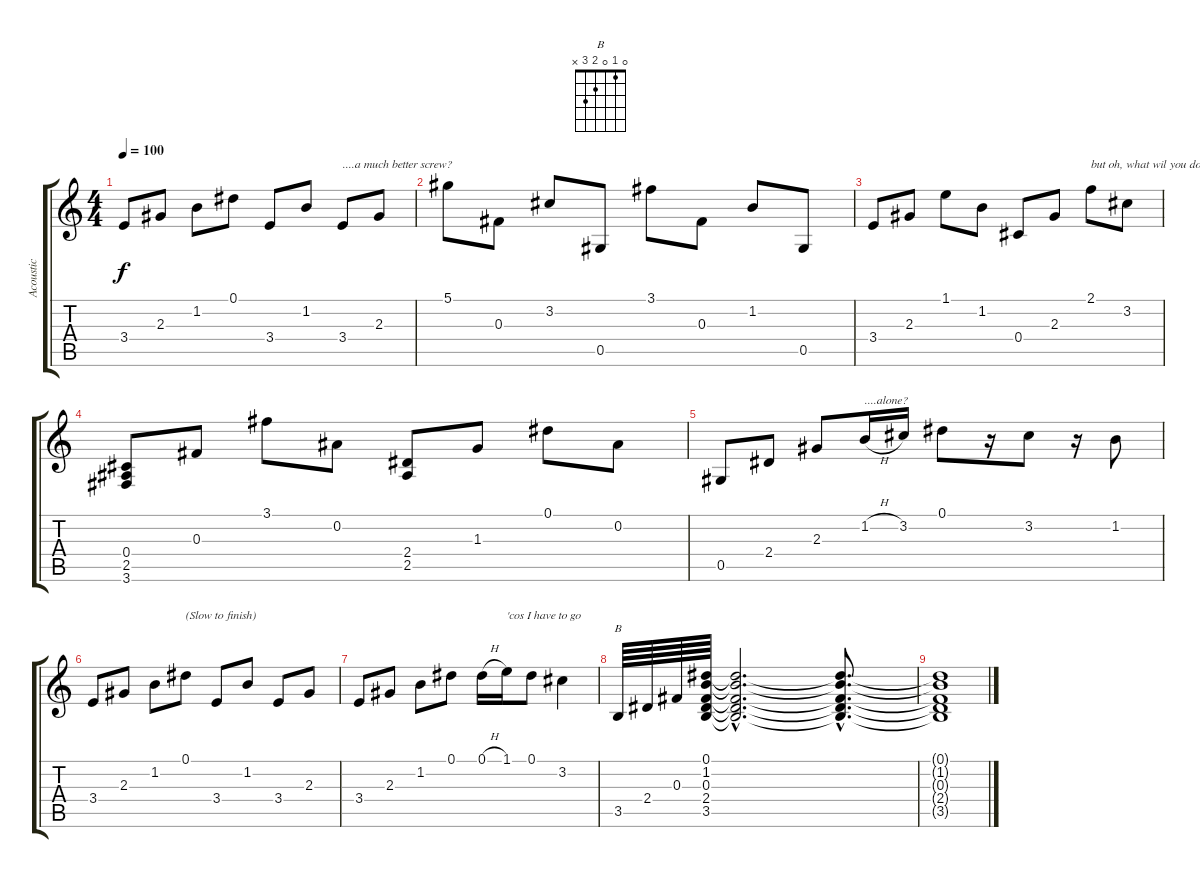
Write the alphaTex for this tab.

\track ("Acoustic" "Acoustic") {instrument acousticguitarsteel}
\staff {score tabs}
\tuning (Eb4 Bb3 Gb3 Db3 Ab2 Eb2) {hide}
\chord ("B" 0 1 0 2 3 x)
\ts (4 4)
\tempo 100
\clef g2
\ks c
3.4.8{dy f} 2.3.8 1.2.8 0.1.8 3.4.8 1.2.8 3.4.8{txt "....a much better screw?"} 2.3.8 |
5.1.8 0.3.8 3.2.8 0.5.8 3.1.8 0.3.8 1.2.8 0.5.8 |
3.4.8 2.3.8 1.1.8 1.2.8 0.4.8 2.3.8 2.1.8{txt "but oh, what wil you do........"} 3.2.8 |
(0.4 2.5 3.6).8 0.3.8 3.1.8 0.2.8 (2.4 2.5).8 1.3.8 0.1.8 0.2.8 |
0.5.8 2.4.8 2.3.8 1.2{h}.16{txt "....alone?"} 3.2.16 0.1.8 r.16 3.2.8 r.16 1.2.8 |
3.4.8 2.3.8 1.2.8 0.1.8{txt "(Slow to finish)"} 3.4.8 1.2.8 3.4.8 2.3.8 |
3.4.8 2.3.8 1.2.8 0.1.8 0.1{h}.16 1.1.16{txt "'cos I have to go"} 0.1.8 3.2.4 |
3.5.64{ch "B"} 2.4.64 0.3.64 (0.1 1.2 0.3 2.4 3.5).64 (0.1{hac t} 1.2{hac t} 0.3{hac t} 2.4{hac t} 3.5{hac t}).2{d} (0.1{hac t} 1.2{hac t} 0.3{hac t} 2.4{hac t} 3.5{hac t}).8{d} |
(0.1{t} 1.2{t} 0.3{t} 2.4{t} 3.5{t}).1
